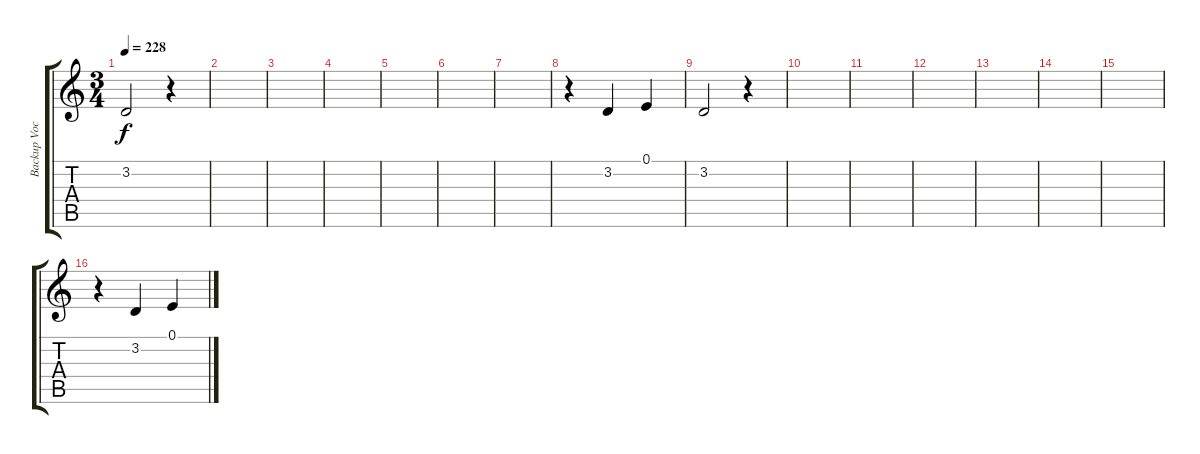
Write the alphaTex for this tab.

\track ("Backup Vocals" "Backup Voc") {instrument altosax}
\staff {score tabs}
\tuning (E4 B3 G3 D3 A2 E2) {hide}
\ts (3 4)
\tempo 228
\clef g2
\ks c
3.2.2{dy f} r.4 |
|
|
|
|
|
|
r.4 3.2.4 0.1.4 |
3.2.2 r.4 |
|
|
|
|
|
|
r.4 3.2.4 0.1.4
